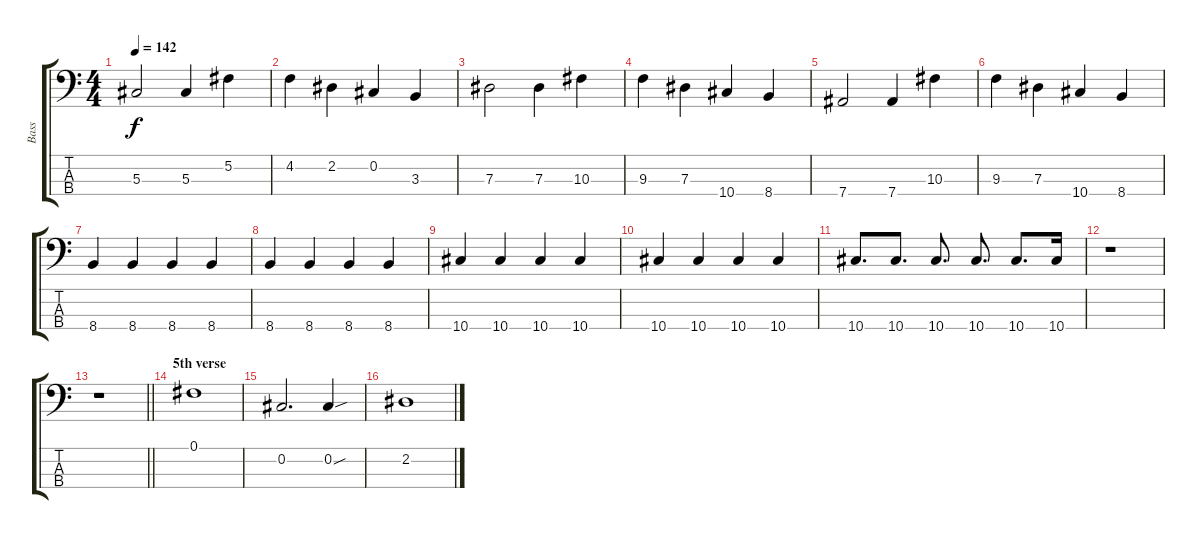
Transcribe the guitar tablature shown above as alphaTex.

\track ("Bass" "Bass") {instrument electricbassfinger}
\staff {score tabs}
\tuning (Gb2 Db2 Ab1 Eb1) {hide}
\ts (4 4)
\tempo 142
\clef f4
\ks c
5.3.2{dy f} 5.3.4 5.2.4 |
4.2.4 2.2.4 0.2.4 3.3.4 |
7.3.2 7.3.4 10.3.4 |
9.3.4 7.3.4 10.4.4 8.4.4 |
7.4.2 7.4.4 10.3.4 |
9.3.4 7.3.4 10.4.4 8.4.4 |
8.4.4 8.4.4 8.4.4 8.4.4 |
8.4.4 8.4.4 8.4.4 8.4.4 |
10.4.4 10.4.4 10.4.4 10.4.4 |
10.4.4 10.4.4 10.4.4 10.4.4 |
10.4.8{d} 10.4.8{d} 10.4.8{d} 10.4.8{d} 10.4.8{d} 10.4.16 |
r.1 |
\barLineRight lightlight
r.1 |
\section ("" "5th verse")
0.1.1 |
0.2.2{d} 0.2{sou}.4 |
2.2.1
